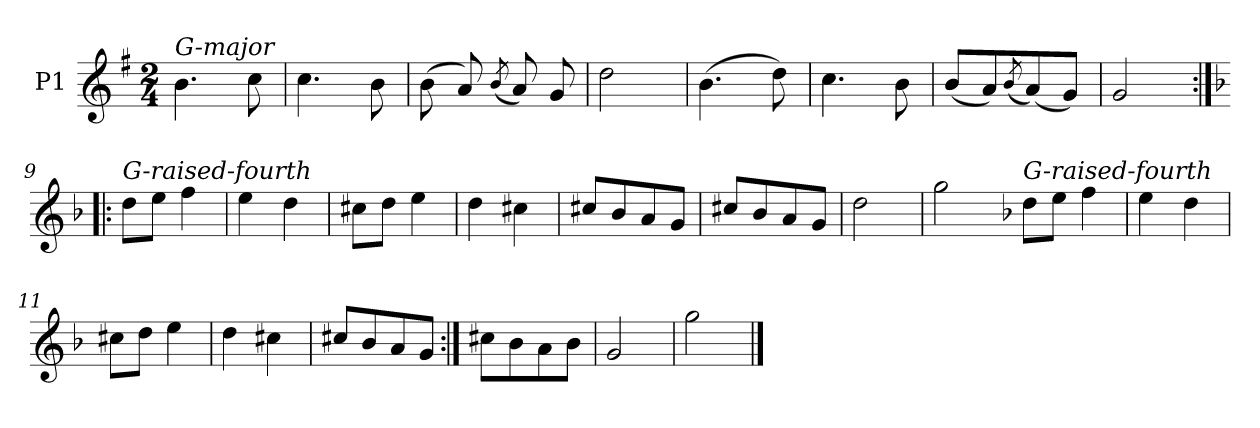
**kern
*part1
*staff1
*I"P1
*clefG2
*k[f#]
*G:
*M2/4
=1
!LO:TX:a:i:t=G-major
4.b
8cc
=2
4.cc
8b
=3
(8b
8a)
(8qb/
8a)
8g
=4
2dd
=5
(4.b
8dd)
=6
4.cc
8b
=7
(8bL
8a)
(8qb/
(8a)
8gJ)
=8
2g
=9:|!|:
*k[b-]
*G:dor
!LO:TX:a:i:t=G-raised-fourth
8ddL
8eeJ
4ff
=10
4ee
4dd
=11
8cc#XL
8ddJ
4ee
=12
4dd
4cc#X
=13
8cc#XL
8b-
8a
8gJ
=14
8cc#XL
8b-
8a
8gJ
=15
2dd
=16
2gg
*k[b-]
*G:dor
!LO:TX:a:i:t=G-raised-fourth
8ddL
8eeJ
4ff
=10
4ee
4dd
=11
8cc#XL
8ddJ
4ee
=12
4dd
4cc#X
=13
8cc#XL
8b-
8a
8gJ
=17:|!
8cc#XL
8b-
8a
8b-J
=18
2g
=19
2gg
==
*-
